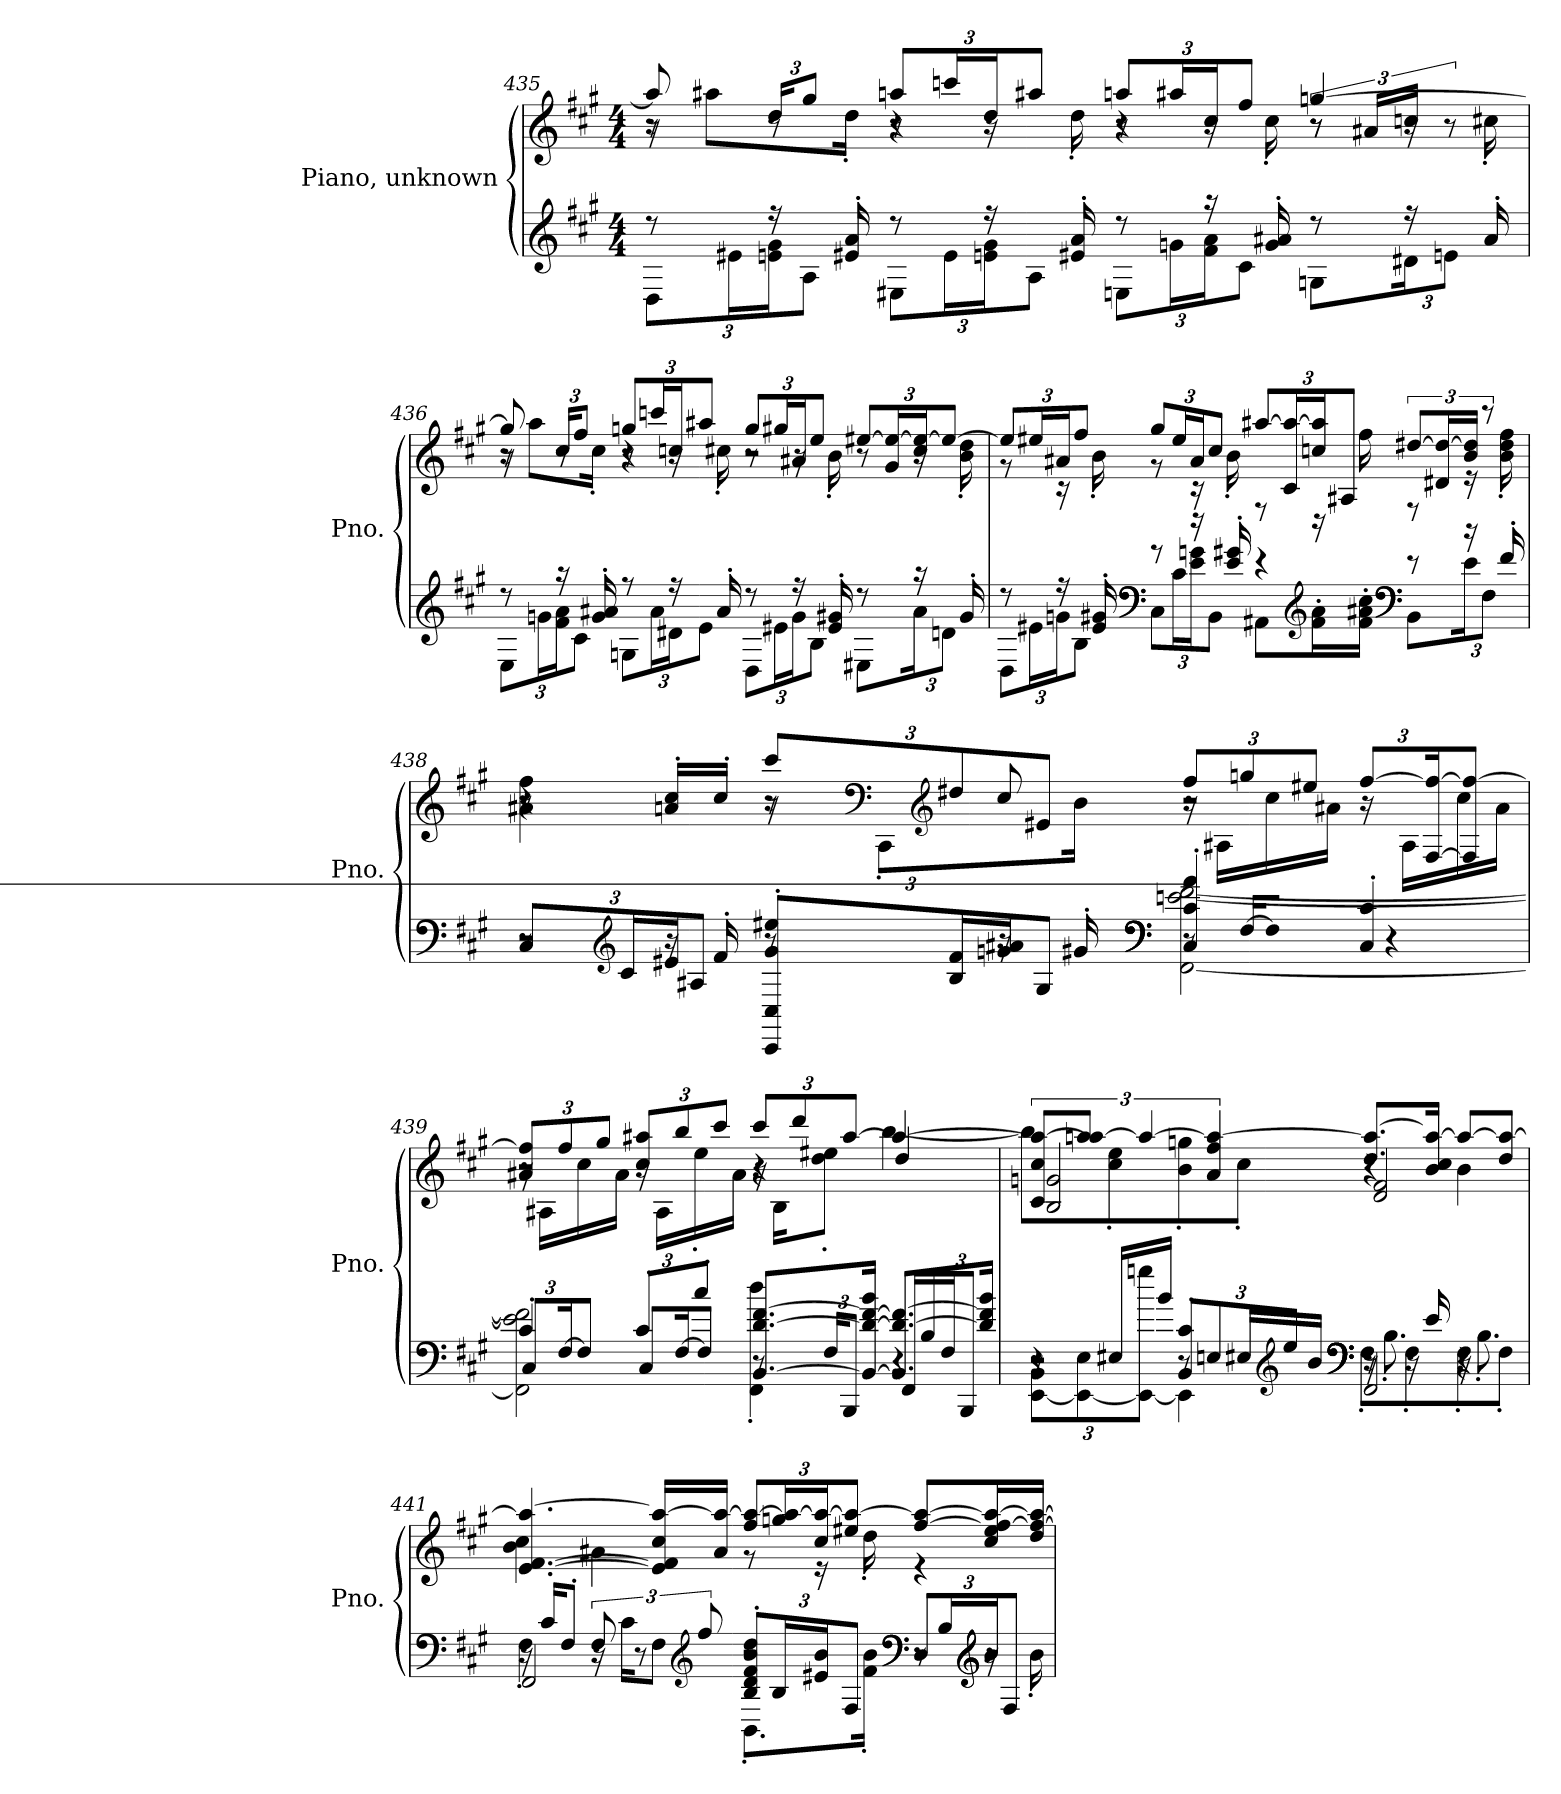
**kern	**kern
*part1	*part1
*staff2	*staff1
*I"Piano, unknown	*
*I'Pno.	*
!!LO:LB:g=z
*clefG2	*clefG2
*k[f#c#g#]	*k[f#c#g#]
*M4/4	*M4/4
=435	=435
*^	*
*	*Xbrackettup	*
*	*	*^
*	*	*	*^
8r	12D\L	8r	16r	8aa/]
.	.	.	8aa#X\L	.
.	24e#X\L	.	.	.
*	*	*Xbrackettup	*	*
16r	24en\ 24g#\J	24dd/KL	.	8r
.	12A\J	12gg#/J	.	.
16e#X/' 16a/'	.	.	16dd'\Jk	.
8r	12E#X\L	12aan/L	8r	4r
.	24e#\L	24cccn/L	.	.
16r	24en\ 24g#\J	24dd/J	16r	.
.	12A\J	12aa#X/J	.	.
16e#X/' 16a/'	.	.	16dd'\	.
8r	12En\L	12aan/L	8r	4r
.	24gn\L	24aa#X/L	.	.
16r	24f#\ 24a\J	24cc#/J	16r	.
.	12c#\J	12ff#/J	.	.
16g/' 16a#X/'	.	.	16cc#'\	.
*	*	*brackettup	*	*
8r	8Gn\L	12r	8r	[4ggn/
.	.	24a#X/LL	.	.
16r	24d#X\K	24ccn/JJ	16r	.
.	12en\J	12r	.	.
16a#'/	.	.	16cc#X'\	.
!!LO:PB:g=z	!!	!!
=436	=436	=436	=436	=436
8r	12E\L	8r	16r	8gg/]
.	.	.	8aa\L	.
.	24gn\L	.	.	.
*	*	*Xbrackettup	*	*
16r	24f#\ 24a\J	24cc#/KL	.	8r
.	12c#\J	12ff#/J	.	.
16g/' 16a#X/'	.	.	16cc#'\Jk	.
8r	12Gn\L	12ggn/L	8r	4r
.	24a#\L	24cccn/L	.	.
16r	24d#X\J	24ccn/J	16r	.
.	12e\J	12aa#X/J	.	.
16a#'/	.	.	16cc#X'\	.
8r	12D\L	12gg/L	8r	2r
.	24e#X\L	24gg#X/L	.	.
16r	24g\J	24a#X/J	16r	.
.	12B\J	12ee/J	.	.
16e#/' 16g#X/'	.	.	16b'\	.
8r	8E#X\L	[12ee#X/L	8r	.
.	.	24g#/ 24ee#/_L	.	.
16r	24a#\K	24cc#/ 24ee#/_J	16r	.
.	12dn\J	12ee#/J_	.	.
16g#'/	.	.	16b\' 16dd\'	.
*	*	*	*v	*v
!!LO:LB:g=z
=437	=437	=437	=437
8r	12D\L	12ee#/L]	8r
.	24e#X\L	24ee#X/L	.
16r	24gn\J	24a#X/J	16r
.	12B\J	12ff#/J	.
16e#/' 16g#X/'	.	.	16b'\
*clefF4	*	*	*
8r	12C#\L	12gg#/L	8r
.	24c#\L	24ee#/L	.
16r	24e#\ 24gn\J	24a#/J	16r
.	12BB\J	12cc#/J	.
16e#/' 16g#X/'	.	.	16b'\
4r	8AA#X\L	[12aa#X/L	8r
.	.	24c#/ 24aa#/_L	.
*clefG2	*	*	*
.	16f#\' 16a\'L	24ccn/ 24aa#/]J	16r
.	.	12A#X/J	.
.	16f#\' 16a#X\' 16cc#\'JJ	.	16ff#\
*clefF4	*	*	*
*	*	*brackettup	*
8r	8BB\L	[12dd#X/L	8r
.	.	24d#X/ 24dd#/_L	.
16r	24e#\K	24b/ 24dd#/]JJ	16r
.	12F#\J	12r	.
16f#'/	.	.	16b\' 16dd#\' 16ff#\'
!!LO:LB:g=z
=438	=438	=438	=438
*	*^	*	*^
8r	2r	12C#/L	8r	4a#X\ 4ff#\	4r
*clefG2	*	*	*	*	*
.	.	24c#/L	.	.	.
16r	.	24e#X/J	16an/' 16cc#/'LL	.	.
.	.	12A#X/J	.	.	.
16f#'/	.	.	16cc#'/JJ	.	.
*	*	*	*Xbrackettup	*	*
8r	.	12CC#/' 12C#/' 12g#/' 12ee#X/'L	12ccc#/L	16r	8r
*	*	*	*clefF4	*	*
.	.	.	.	8CC#'\L	.
*	*	*	*clefG2	*	*
.	.	24B/ 24f#/L	12dd#X/	.	.
16r	.	24gn/ 24a#X/J	.	.	8cc#/
.	.	12G#/J	12e#X/J	.	.
16g#X'/	.	.	.	16b\Jk	.
*clefF4	*	*	*	*	*
*	*	*brackettup	*	*	*
4C#/' 4c#/' 4a#/'	[2FF#\ [2en\ [2f#\	12r	12ff#/L	16r	2r
.	.	.	.	16A#X\LL	.
.	.	[24F#/KL	12ggn/	.	.
.	.	8F#/J]	.	16cc#\	.
.	.	.	12ee#X/J	.	.
.	.	.	.	16a#X\JJ	.
4C#/' 4c#/'	.	4r	[12ff#/L	16r	.
.	.	.	.	16A#\LL	.
.	.	.	[24F#/ 24ff#/_K	.	.
.	.	.	8F#/] 8ff#/_J	16cc#\	.
.	.	.	.	16a#\JJ	.
!!LO:LB:g=z	!!	!!
=439	=439	=439	=439	=439	=439
*	*	*Xbrackettup	*	*	*
4c#'/	2FF#\] 2e\] 2f#\]	12C#/L	12a#X/ 12ff#/]L	16r	2r
.	.	.	.	16A#X\LL	.
.	.	[24F#/K	12ff#/	.	.
.	.	8F#/J]	.	16cc#\	.
.	.	.	12gg#/J	.	.
.	.	.	.	16a#\JJ	.
8c#'/L	.	12C#/L	12cc#/ 12aa#X/L	16r	.
.	.	.	.	16A#\LL	.
.	.	[24F#/K	12bb/	.	.
8cc#'/J	.	8F#/J]	.	16ee'\	.
.	.	.	12ccc#/J	.	.
.	.	.	.	16a#\JJ	.
[8.BB/ [8.d/ [8.f#/L	4FF#\' 4dd\'	8r	12ccc#/L	16r	4r
.	.	.	.	16B\KL	.
.	.	.	12ddd/	.	.
.	.	24F#/KL	.	8dd\' 8ee#X\'J	.
.	.	12BBB/J	[12aa#/J	.	.
16BB/_ 16d/_ 16f#/_ 16b/Jk	.	.	.	.	.
8.BB/] 8.d/_ 8.f#/_L	4r	16FF#/LL	4aa#/_	[4bb\	4dd/
.	.	16B/	.	.	.
.	.	24F#/J	.	.	.
.	.	12BBB/J	.	.	.
16d/] 16f#/] 16b/Jk	.	.	.	.	.
!!LO:LB:g=z	!!	!!
=440	=440	=440	=440	=440	=440
*	*	*^	*	*	*
*	*	*	*	*brackettup	*	*
8r	2r	4r	[12EE\ 12BB\L	12c#/ 12cc#/ 12aa#/_L	8bb\L]	2B/ 2gn/
.	.	.	12EE\_ 12E\	12aan/ 12aa#/_J	.	.
16E#X/LL	.	.	.	.	8cc#\' 8ee\'	.
.	.	.	12EE\_ 12ggn\J	6aa#/_	.	.
16b/JJ	.	.	.	.	.	.
12BB/' 12c#/'L	.	8r	4EE\]	.	8b\' 8ggn\'	.
12En/	.	.	.	6a/ 6ff#/ 6aa#/_	.	.
.	.	16E#X/LL	.	.	8cc#'\J	.
*clefG2	*	*	*	*	*	*
12ee/J	.	.	.	.	.	.
.	.	16b/JJ	.	.	.	.
*clefF4	*	*	*	*	*	*
8r	16r	2FF#/	8F#'\L	8.dd/ 8.aa#/_L	4r	2d/ 2f#/
.	8.B'\	.	.	.	.	.
16r	.	.	8F#'\	.	.	.
16e/	.	.	.	16b/ 16cc#/ 16aa#/_Jk	.	.
4r	16r	.	8F#'\	8aa#/L_	4b\	.
.	8.B'\	.	.	.	.	.
.	.	.	8F#'\J	8dd/ 8aa#/_J	.	.
*	*	*v	*v	*	*	*
*	*	*	*	*v	*v
!!LO:LB:g=z
=441	=441	=441	=441	=441
16r	4F#'\	2FF#/	[4.e/ [4.f#/ 4.aa#/_	4b\ 4cc#\
16c#/KL	.	.	.	.
8F#'/J	.	.	.	.
*brackettup	*	*	*	*
12F#/	16r	.	.	4a#X\
.	16c#\KL	.	.	.
12r	.	.	.	.
.	8F#\J	.	16e/] 16f#/] 16cc#/ 16aa#/_LL	.
*clefG2	*	*	*	*
12ff#/	.	.	.	.
.	.	.	16a#/ 16aa#/_JJ	.
*Xbrackettup	*	*	*Xbrackettup	*
12B/' 12d/' 12f#/' 12b/' 12dd/'L	8.BB'\L	2r	12ff#/ 12aa#/_L	8r
24B/L	.	.	24ggn/ 24aa#/_L	.
24e#X/ 24b/J	.	.	24cc#/ 24aa#/_J	16r
12F#/J	.	.	12ee#X/ 12aa#/_J	.
.	16f#\' 16b\'Jk	.	.	16dd'\
*clefF4	*	*	*	*
12D/L	8r	.	[8ff#/ 8aa#/_L	4r
24B/L	.	.	.	.
*clefG2	*	*	*	*
24b/J	16r	.	16cc#/ 16ee#/ 16ff#/_ 16aa#/_L	.
12F#/J	.	.	.	.
.	16b'\	.	16dd/ 16ff#/_ 16aa#/_JJ	.
*v	*v	*v	*	*
*	*v	*v
=	=
*-	*-
